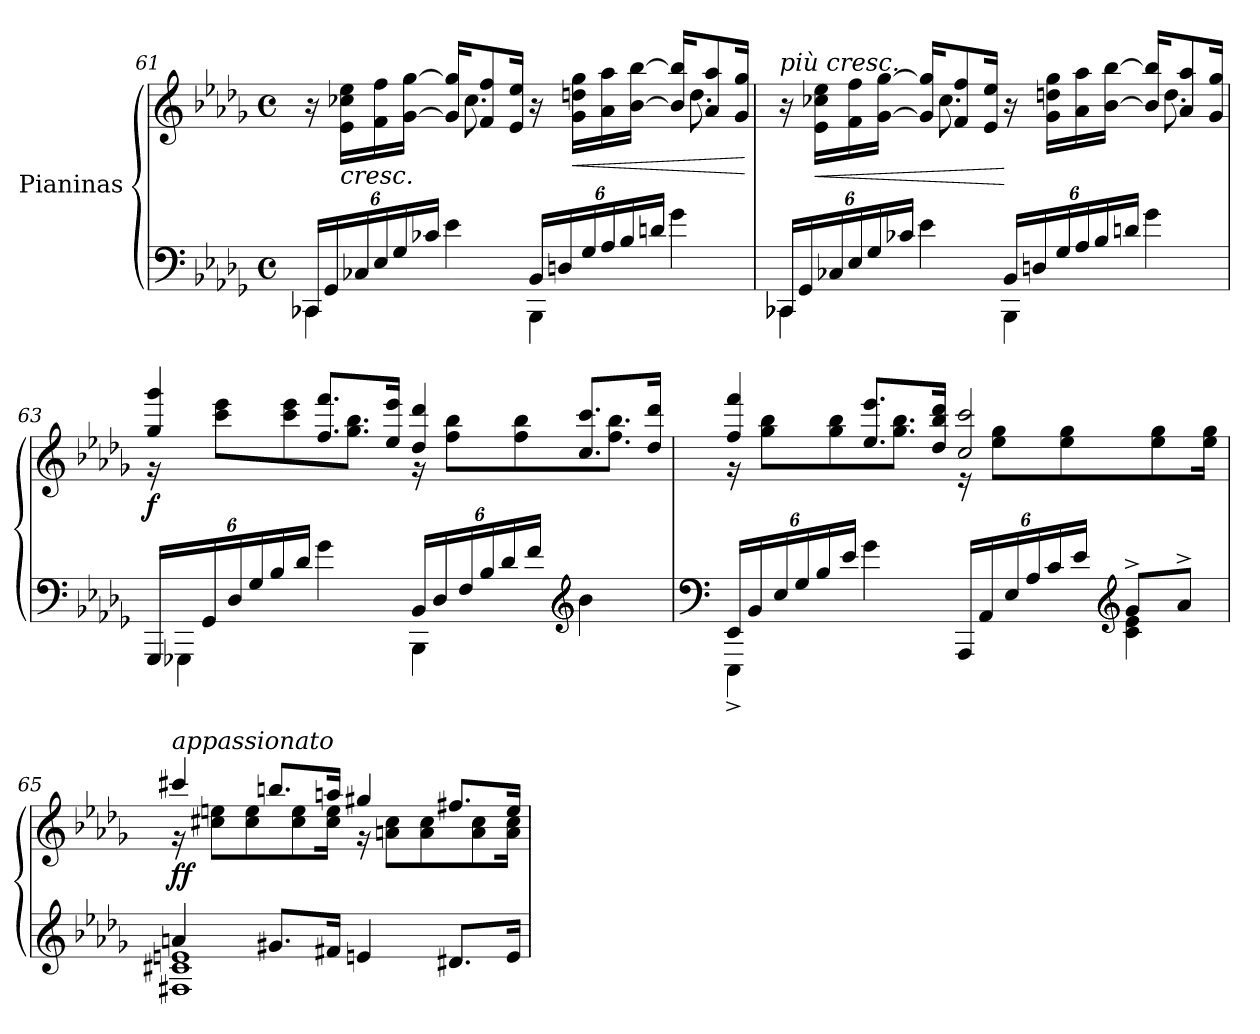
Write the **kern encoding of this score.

**kern	**kern	**dynam
*part1	*part1	*part1
*staff2	*staff1	*staff1/2
*I"Pianinas	*	*
!!LO:LB:g=z
*clefF4	*clefG2	*
*k[b-e-a-d-g-]	*k[b-e-a-d-g-]	*
*M4/4	*M4/4	*
*met(c)	*met(c)	*
*Xbrackettup	*	*
=61	=61	=61
*^	*^	*
24CC-X/LL	4CC-X\	16r	4ryy	.
24GG-/	.	.	.	.
!	!	!	!	!LO:HP:b
.	.	16e-\ 16cc-X\ 16ee-\LL	.	<
24C-X/	.	.	.	.
24E-/	.	16f\ 16ff\	.	.
24G-/	.	.	.	.
.	.	[16g-\ [16gg-\JJ	.	.
24c-X/JJ	.	.	.	.
4e-\	4ryy	16g-/] 16gg-/]KL	16ryy	.
.	.	8f/ 8ff/	8.cc-\	.
.	.	16e-/ 16ee-/Jk	.	.
24BB-/LL	4BBB-\	16r	4ryy	.
24Dn/	.	.	.	.
!	!	!	!	!LO:HP:b
.	.	16g-\ 16ddn\ 16gg-\LL	.	<
24G-/	.	.	.	.
24A-/	.	16a-\ 16aa-\	.	.
24B-/	.	.	.	.
.	.	[16b-\ [16bb-\JJ	.	.
24dn/JJ	.	.	.	.
4g-\	4ryy	16b-/] 16bb-/]KL	16ryy	.
.	.	8a-/ 8aa-/	8.dd\	.
.	.	16g-/ 16gg-/Jk	.	.
*v	*v	*	*	*
*	*v	*v	*
.	.	[
=62	=62	=62
*^	*^	*
!	!	!LO:TX:i:t=più cresc.	!	!
24CC-X/LL	4CC-X\	16r	4ryy	.
24GG-/	.	.	.	.
!	!	!	!	!LO:HP:b
.	.	16e-\ 16cc-X\ 16ee-\LL	.	<
24C-X/	.	.	.	.
24E-/	.	16f\ 16ff\	.	.
24G-/	.	.	.	.
.	.	[16g-\ [16gg-\JJ	.	.
24c-X/JJ	.	.	.	.
4e-\	4ryy	16g-/] 16gg-/]KL	16ryy	.
.	.	8f/ 8ff/	8.cc-\	.
.	.	16e-/ 16ee-/Jk	.	.
24BB-/LL	4BBB-\	16r	4ryy	[
24Dn/	.	.	.	.
.	.	16g-\ 16ddn\ 16gg-\LL	.	.
24G-/	.	.	.	.
24A-/	.	16a-\ 16aa-\	.	.
24B-/	.	.	.	.
.	.	[16b-\ [16bb-\JJ	.	.
24dn/JJ	.	.	.	.
4g-\	4ryy	16b-/] 16bb-/]KL	16ryy	.
.	.	8a-/ 8aa-/	8.dd\	.
.	.	16g-/ 16gg-/Jk	.	.
*v	*v	*	*	*
*	*v	*v	*
.	.	[
!!LO:LB:g=z
=63	=63	=63
*^	*^	*
!	!	!	!	!LO:DY:b
24GGG-/LL	4GGG-X\	4gg-/ 4ggg-/	16r	f
24GG-/	.	.	.	.
.	.	.	8ccc\ 8eee-\L	.
24D-/	.	.	.	.
24G-/	.	.	.	.
24B-/	.	.	.	.
.	.	.	8ccc\ 8eee-\	.
24d-/JJ	.	.	.	.
4g-\	4ryy	8.ff/ 8.fff/L	.	.
.	.	.	8.gg-\ 8.bb-\J	.
.	.	16ee-/ 16eee-/Jk	.	.
24BB-/LL	4BBB-\	4dd-/ 4ddd-/	16r	.
24D-/	.	.	.	.
.	.	.	8ff\ 8bb-\L	.
24F/	.	.	.	.
24B-/	.	.	.	.
24d-/	.	.	.	.
.	.	.	8ff\ 8bb-\	.
24f/JJ	.	.	.	.
*clefG2	*	*	*	*
4b-\	4ryy	8.cc/ 8.ccc/L	.	.
.	.	.	8.ff\ 8.bb-\J	.
.	.	16dd-/ 16ddd-/Jk	.	.
=64	=64	=64	=64	=64
*clefF4	*	*	*	*
24EE-/LL	4EEE-^\	4ff/ 4fff/	16r	.
24BB-/	.	.	.	.
.	.	.	8gg-\ 8bb-\L	.
24E-/	.	.	.	.
24G-/	.	.	.	.
24B-/	.	.	.	.
.	.	.	8gg-\ 8bb-\	.
24e-/JJ	.	.	.	.
4g-\	4ryy	8.ee-/ 8.eee-/L	.	.
.	.	.	8.gg-\ 8.bb-\J	.
.	.	16dd-/ 16bb-/ 16ddd-/Jk	.	.
24AAA-/LL	4ryy	2cc/ 2ccc/	16r	.
24AA-/	.	.	.	.
.	.	.	8ee-\ 8gg-\L	.
24E-/	.	.	.	.
24A-/	.	.	.	.
24c/	.	.	.	.
.	.	.	8ee-\ 8gg-\	.
24e-/JJ	.	.	.	.
*clefG2	*	*	*	*
8g-^/L	4c\ 4e-\	.	.	.
.	.	.	8ee-\ 8gg-\	.
8a-^/J	.	.	.	.
.	.	.	16ee-\ 16gg-\Jk	.
!!LO:PB:g=z	!!
=65	=65	=65	=65	=65
!	!	!LO:TX:i:t=appassionato	!	!
!	!	!	!	!LO:DY:b
4an/	1F#X 1c#X 1en	4ccc#X/	16r	ff
.	.	.	8cc#X\ 8een\L	.
.	.	.	8cc#\ 8ee\	.
8.g#X/L	.	8.bbn/L	.	.
.	.	.	8cc#\ 8ee\	.
16f#X/Jk	.	16aan/Jk	16cc#\ 16ee\Jk	.
4en/	.	4gg#X/	16r	.
.	.	.	8an\ 8cc#\L	.
.	.	.	8a\ 8cc#\	.
8.d#X/L	.	8.ff#X/L	.	.
.	.	.	8a\ 8cc#\	.
16e/Jk	.	16ee/Jk	16a\ 16cc#\Jk	.
*v	*v	*	*	*
*	*v	*v	*
=	=	=
*-	*-	*-
